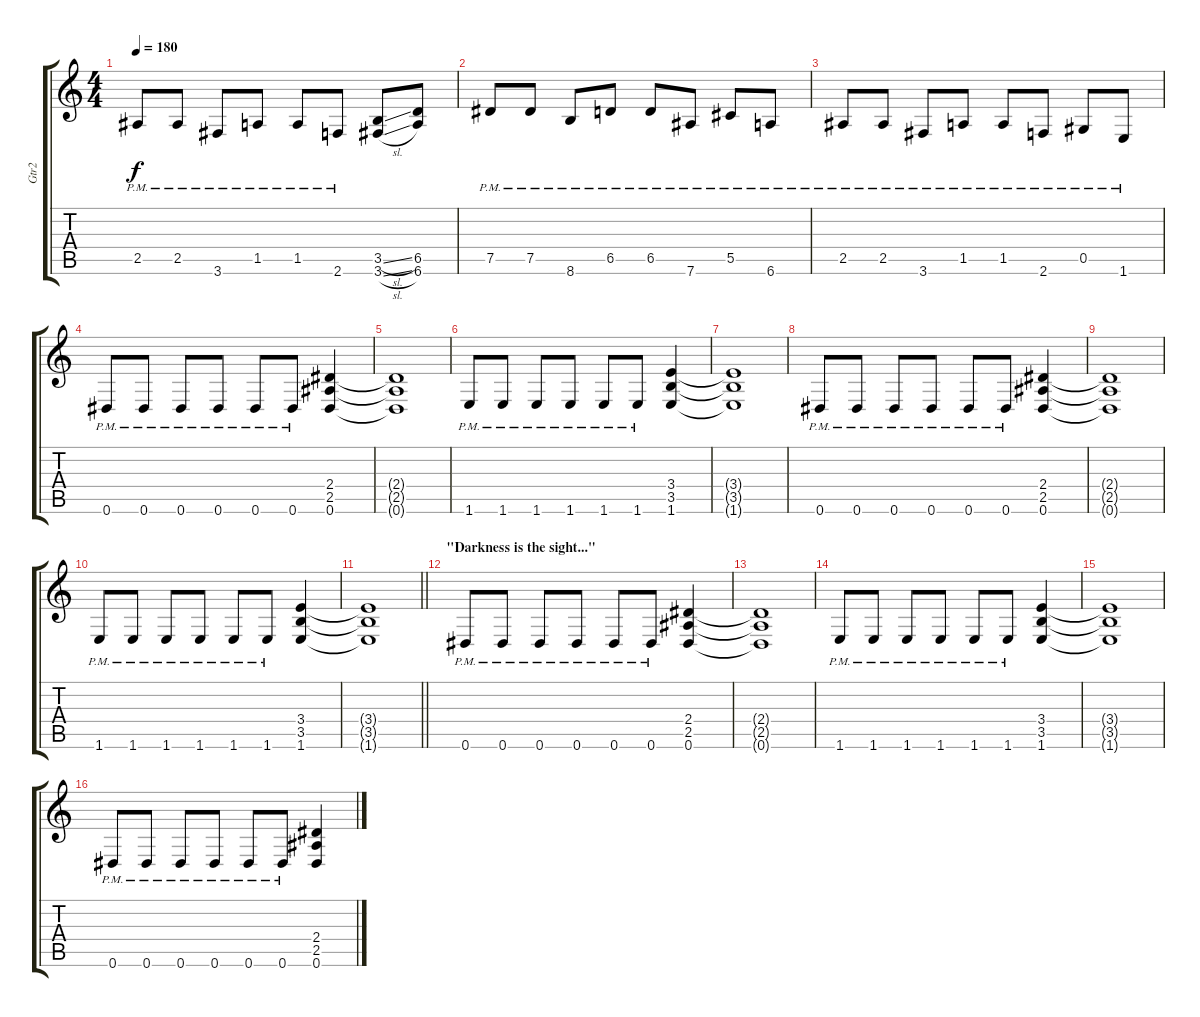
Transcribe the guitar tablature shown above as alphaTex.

\track ("Gtr2" "Gtr2") {instrument electricguitarjazz}
\staff {score tabs}
\tuning (Eb4 Bb3 Gb3 Db3 Ab2 Eb2) {hide}
\ts (4 4)
\tempo 180
\clef g2
\ks c
2.5{pm}.8{dy f} 2.5{pm}.8 3.6{pm}.8 1.5{pm}.8 1.5{pm}.8 2.6{pm}.8 (3.5{sl} 3.6{sl}).8 (6.5 6.6).8 |
7.5{pm}.8 7.5{pm}.8 8.6{pm}.8 6.5{pm}.8 6.5{pm}.8 7.6{pm}.8 5.5{pm}.8 6.6{pm}.8 |
2.5{pm}.8 2.5{pm}.8 3.6{pm}.8 1.5{pm}.8 1.5{pm}.8 2.6{pm}.8 0.5{pm}.8 1.6{pm}.8 |
0.6{pm}.8 0.6{pm}.8 0.6{pm}.8 0.6{pm}.8 0.6{pm}.8 0.6{pm}.8 (2.4 2.5 0.6).4 |
(2.4{t} 2.5{t} 0.6{t}).1 |
1.6{pm}.8 1.6{pm}.8 1.6{pm}.8 1.6{pm}.8 1.6{pm}.8 1.6{pm}.8 (3.4 3.5 1.6).4 |
(3.4{t} 3.5{t} 1.6{t}).1 |
0.6{pm}.8 0.6{pm}.8 0.6{pm}.8 0.6{pm}.8 0.6{pm}.8 0.6{pm}.8 (2.4 2.5 0.6).4 |
(2.4{t} 2.5{t} 0.6{t}).1 |
1.6{pm}.8 1.6{pm}.8 1.6{pm}.8 1.6{pm}.8 1.6{pm}.8 1.6{pm}.8 (3.4 3.5 1.6).4 |
\barLineRight lightlight
(3.4{t} 3.5{t} 1.6{t}).1 |
\section ("" "\"Darkness is the sight...\"")
0.6{pm}.8 0.6{pm}.8 0.6{pm}.8 0.6{pm}.8 0.6{pm}.8 0.6{pm}.8 (2.4 2.5 0.6).4 |
(2.4{t} 2.5{t} 0.6{t}).1 |
1.6{pm}.8 1.6{pm}.8 1.6{pm}.8 1.6{pm}.8 1.6{pm}.8 1.6{pm}.8 (3.4 3.5 1.6).4 |
(3.4{t} 3.5{t} 1.6{t}).1 |
0.6{pm}.8 0.6{pm}.8 0.6{pm}.8 0.6{pm}.8 0.6{pm}.8 0.6{pm}.8 (2.4 2.5 0.6).4
